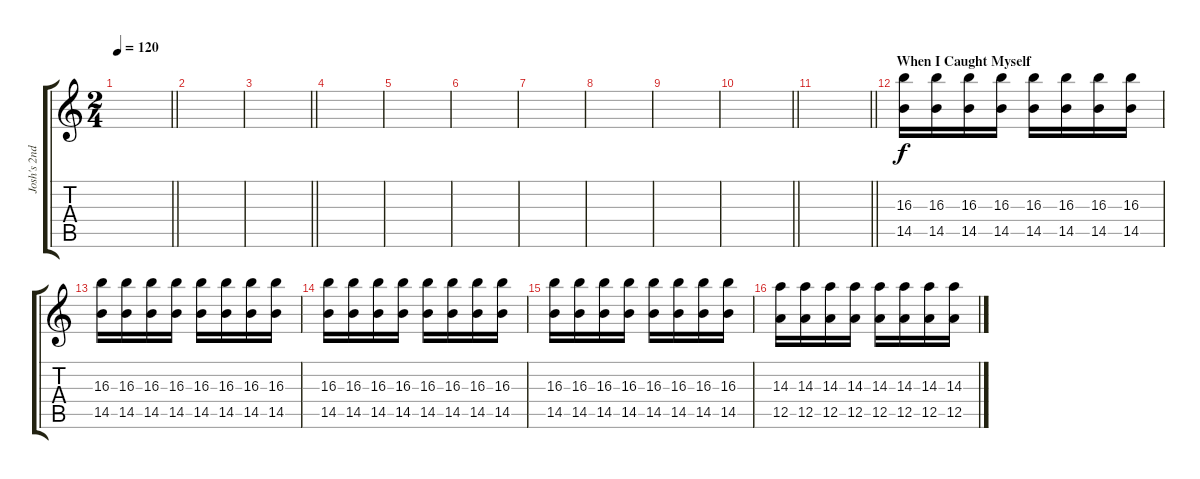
\track ("Josh's 2nd Guitar" "Josh's 2nd") {instrument distortionguitar}
\staff {score tabs}
\tuning (E4 B3 G3 D3 A2 E2) {hide}
\ts (2 4)
\tempo 120
\clef g2
\barLineRight lightlight
\ks c
|
|
\barLineRight lightlight
|
|
|
|
|
|
|
\barLineRight lightlight
|
\barLineRight lightlight
|
\section ("" "When I Caught Myself")
(16.3 14.5).16 (16.3 14.5).16 (16.3 14.5).16 (16.3 14.5).16 (16.3 14.5).16 (16.3 14.5).16 (16.3 14.5).16 (16.3 14.5).16 |
(16.3 14.5).16 (16.3 14.5).16 (16.3 14.5).16 (16.3 14.5).16 (16.3 14.5).16 (16.3 14.5).16 (16.3 14.5).16 (16.3 14.5).16 |
(16.3 14.5).16 (16.3 14.5).16 (16.3 14.5).16 (16.3 14.5).16 (16.3 14.5).16 (16.3 14.5).16 (16.3 14.5).16 (16.3 14.5).16 |
(16.3 14.5).16 (16.3 14.5).16 (16.3 14.5).16 (16.3 14.5).16 (16.3 14.5).16 (16.3 14.5).16 (16.3 14.5).16 (16.3 14.5).16 |
(14.3 12.5).16 (14.3 12.5).16 (14.3 12.5).16 (14.3 12.5).16 (14.3 12.5).16 (14.3 12.5).16 (14.3 12.5).16 (14.3 12.5).16
